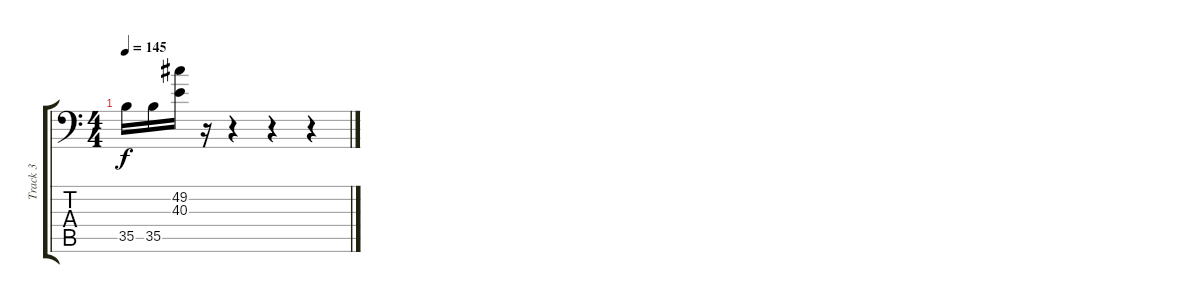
\track ("Track 3" "Track 3") {instrument acousticgrandpiano}
\staff {score tabs}
\tuning (C-1 C-1 C-1 C-1 C-1 C-1) {hide}
\ts (4 4)
\tempo 145
\clef f4
\ks c
35.5.16{dy f} 35.5.16 (49.2 40.3).16 r.16 r.4 r.4 r.4
